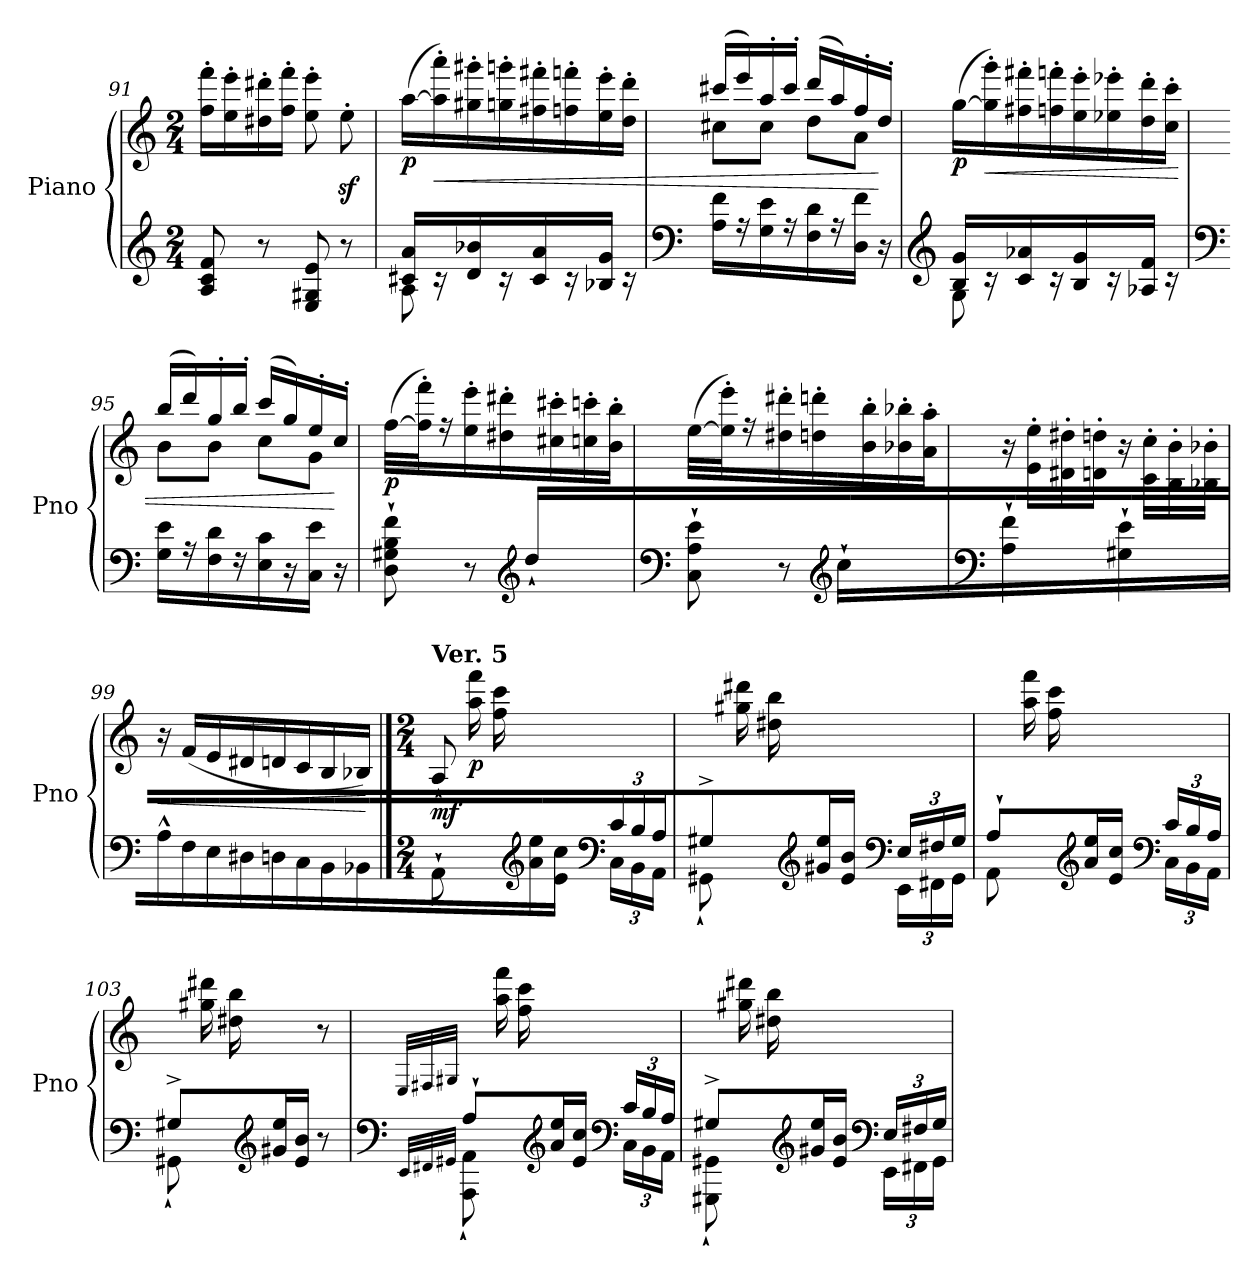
**kern	**kern	**dynam
*part1	*part1	*part1
*staff2	*staff1	*staff1/2
*I"Piano	*	*
*I'Pno	*	*
*clefG2	*clefG2	*
*k[]	*k[]	*
*M2/4	*M2/4	*
=91	=91	=91
8A/ 8c/ 8f/	16ff\' 16fff\'LL	.
.	16ee\' 16eee\'	.
8r	16dd#X\' 16ddd#X\'	.
.	16ff\' 16fff\'JJ	.
8E/ 8G#X/ 8e/	8ee\' 8eee\'	.
8r	8eez<'\	.
!!LO:LB:g=z
=92	=92	=92
*^	*	*
!	!	!	!LO:DY:b
16c#X/ 16a/LL	8A\	(>[16aa\LL	p
!	!	!	!LO:HP:b
16rc	.	16aa\]' 16aaa\')	<
16d/ 16b-X/	8ryy	16gg#X\' 16ggg#X\'	.
16rc	.	16ggn\' 16gggn\'	.
16c#/ 16a/	4ryy	16ff#X\' 16fff#X\'	.
16rc	.	16ffn\' 16fffn\'	.
16B-X/ 16g/JJ	.	16ee\' 16eee\'	.
16rc	.	16dd\' 16ddd\'JJ	.
*v	*v	*	*
=93	=93	=93
*clefF4	*	*
*	*^	*
16A\ 16f\LL	(>16ccc#X/LL	8cc#X\L	.
16r	16eee/)	.	.
16G\ 16e\	16aa'/	8cc#\J	.
16r	16ccc#'/JJ	.	.
16F\ 16d\	(>16ddd/LL	8dd\L	.
16r	16aa/)	.	.
16D\ 16f\JJ	16ff'/	8a\J	.
16r	16dd'/JJ	.	[
*	*v	*v	*
=94	=94	=94
*clefG2	*	*
*^	*	*
!	!	!	!LO:DY:b
16B/ 16g/LL	8G\	(>[16gg\LL	p
!	!	!	!LO:HP:b
16rc	.	16gg\]' 16ggg\')	<
16c/ 16a-X/	8ryy	16ff#X\' 16fff#X\'	.
16rc	.	16ffn\' 16fffn\'	.
16B/ 16g/	4ryy	16ee\' 16eee\'	.
16rc	.	16ee-X\' 16eee-X\'	.
16A-X/ 16f/JJ	.	16dd\' 16ddd\'	.
16rc	.	16cc\' 16ccc\'JJ	.
*v	*v	*	*
=95	=95	=95
*clefF4	*	*
*	*^	*
16G\ 16e\LL	(16bb/LL	8b\L	.
16r	16ddd/)	.	.
16F\ 16d\	16gg'/	8b\J	.
16r	16bb'/JJ	.	.
16E\ 16c\	(16ccc/LL	8cc\L	.
16r	16gg/)	.	.
16C\ 16e\JJ	16ee'/	8g\J	.
16r	16cc'/JJ	.	[
*	*v	*v	*
!!LO:LB:g=z
=96	=96	=96
*^	*	*
!	!	!	!LO:DY:b
4ryy	8D\` 8G#X\` 8B\` 8f\`	(>[32ff\LLL	p
.	.	32ff\]' 32fff\'JJJ)	.
.	.	16r	.
.	8r	16ee\' 16eee\'LL	.
.	.	16dd#X\' 16ddd#X\'JJ	.
*clefG2	*	*	*
16dd`/LL	4ryy	16ryy	.
8.ryy	.	16cc#X\' 16ccc#X\'	.
.	.	16ccn\' 16cccn\'	.
.	.	16b\' 16bb\'JJ	.
=97	=97	=97	=97
*clefF4	*	*	*
4ryy	8C\` 8A\` 8e\`	(>[32ee\LLL	.
.	.	32ee\]' 32eee\'JJJ)	.
.	.	16r	.
.	8r	16dd#X\' 16ddd#X\'LL	.
.	.	16ddn\' 16dddn\'JJ	.
*clefG2	*	*	*
16cc`/LL	4ryy	16ryy	.
8.ryy	.	16b\' 16bb\'	.
.	.	16b-X\' 16bb-X\'	.
.	.	16a\' 16aa\'JJ	.
*v	*v	*	*
=98	=98	=98
*clefF4	*	*
16A/` 16f/`	16r	.
16ryy	16e\' 16ee\'LL	.
8ryy	16d#X\' 16dd#X\'	.
.	16dn\' 16ddn\'JJ	.
16G#X/` 16e/`	16r	.
16ryy	16c\' 16cc\'LL	.
8ryy	16B\' 16b\'	.
.	16B-X\' 16b-X\'JJ	.
=99	=99	=99
!	!	!LO:HP:b
16A^^\LL	16r	<
16F\	(>16f/LL	.
16E\	16e/	.
16D#X\	16d#X/	.
16Dn\	16dn/	.
16C\	16c/	.
16BB\	16B/	.
16BB-X\JJ	16B-X/JJ)	.
.	.	[
!!LO:LB:g=z
==100	==100	==100
*M2/4	*M2/4	*
*^	*	*
!	!	!LO:TX:a:B:t=Ver. 5	!
!	!	!	!LO:DY:b
4ryy	8AA`\	8A`/	mf
!	!	!	!LO:DY:b
.	16ryy	(16aa\ 16fff\LL	p
.	16ryy	16ff\ 16ccc\	.
*clefG2	*	*	*
16a/ 16ee/	16ryy	4ryy	.
16e/ 16cc/JJ)	16ryy	.	.
*clefF4	*	*	*
*Xbrackettup	*	*	*
24c/LL	24C\LL	.	.
24B/	24BB\	.	.
24A/JJ	24AA\JJ	.	.
=101	=101	=101	=101
8G#X^/	8GG#X`\	8ryy	.
8ryy	16ryy	(16gg#X\ 16ddd#X\LL	.
.	16ryy	16dd#X\ 16bb\	.
*clefG2	*	*	*
16g#X/ 16ee/	16ryy	4ryy	.
16e/ 16b/JJ)	16ryy	.	.
*clefF4	*	*	*
24E/LL	24EE\LL	.	.
24F#X/	24FF#X\	.	.
24G#/JJ	24GG#\JJ	.	.
=102	=102	=102	=102
8A`/	8AA\	8ryy	.
8ryy	16ryy	(16aa\ 16fff\LL	.
.	16ryy	16ff\ 16ccc\	.
*clefG2	*	*	*
16a/ 16ee/	16ryy	4ryy	.
16e/ 16cc/JJ)	16ryy	.	.
*clefF4	*	*	*
24c/LL	24C\LL	.	.
24B/	24BB\	.	.
24A/JJ	24AA\JJ	.	.
=103	=103	=103	=103
8G#X^/	8GG#X`\	8ryy	.
8ryy	16ryy	(16gg#X\ 16ddd#X\LL	.
.	16ryy	16dd#X\ 16bb\	.
*clefG2	*	*	*
16g#X/ 16ee/	16ryy	8ryy	.
16e/ 16b/JJ)	16ryy	.	.
8ryy	8r	8r	.
!!LO:LB:g=z
=104	=104	=104	=104
*clefF4	*	*	*
.	32qEE/LLL	32qE/LLL	.
.	32qFF#X/	32qF#X/	.
.	32qGG#X/JJJ	32qG#X/JJJ	.
!	!	!	!LO:DY:b
!	!	!	!LO:DY:n=1:b
8A`/	8AAA\` 8AA\`	8ryy	sf mf
8ryy	16ryy	(16aa\ 16fff\LL	.
.	16ryy	16ff\ 16ccc\	.
*clefG2	*	*	*
16a/ 16ee/	16ryy	4ryy	.
16e/ 16cc/JJ)	16ryy	.	.
*clefF4	*	*	*
24c/LL	24C\LL	.	.
24B/	24BB\	.	.
24A/JJ	24AA\JJ	.	.
=105	=105	=105	=105
8G#X^/	8GGG#X\` 8GG#X\`	8ryy	.
8ryy	16ryy	(16gg#X\ 16ddd#X\LL	.
.	16ryy	16dd#X\ 16bb\	.
*clefG2	*	*	*
16g#X/ 16ee/	16ryy	4ryy	.
16e/ 16b/JJ)	16ryy	.	.
*clefF4	*	*	*
24E/LL	24EE\LL	.	.
24F#X/	24FF#X\	.	.
24G#/JJ	24GG#\JJ	.	.
*v	*v	*	*
=	=	=
*-	*-	*-
